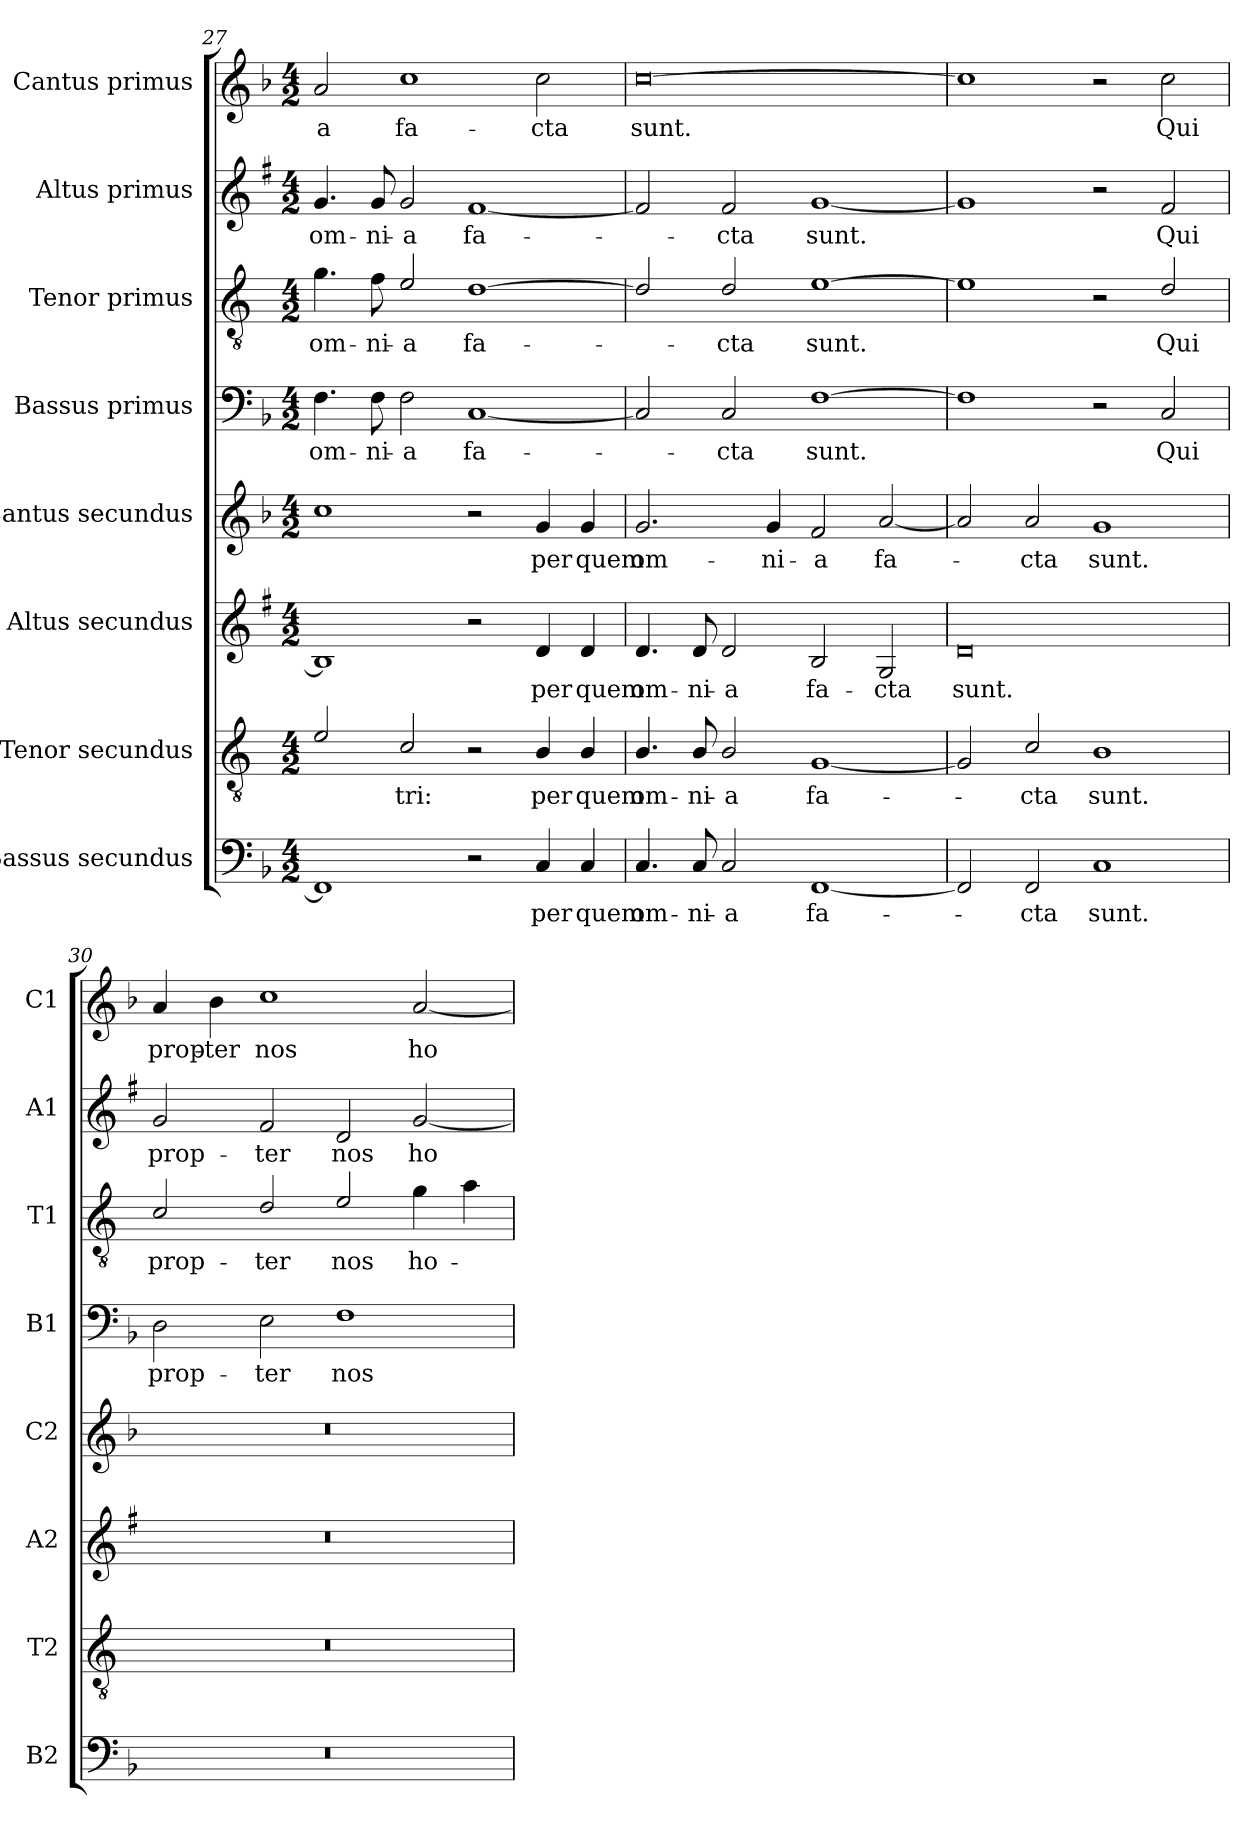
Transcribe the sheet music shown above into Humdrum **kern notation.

**kern	**text	**kern	**text	**kern	**text	**kern	**text	**kern	**text	**kern	**text	**kern	**text	**kern	**text
*part8	*part8	*part7	*part7	*part6	*part6	*part5	*part5	*part4	*part4	*part3	*part3	*part2	*part2	*part1	*part1
*staff8	*staff8	*staff7	*staff7	*staff6	*staff6	*staff5	*staff5	*staff4	*staff4	*staff3	*staff3	*staff2	*staff2	*staff1	*staff1
*I"Bassus secundus	*	*I"Tenor secundus	*	*I"Altus secundus	*	*I"Cantus secundus	*	*I"Bassus primus	*	*I"Tenor primus	*	*I"Altus primus	*	*I"Cantus primus	*
*I'B2	*	*I'T2	*	*I'A2	*	*I'C2	*	*I'B1	*	*I'T1	*	*I'A1	*	*I'C1	*
*clefF4	*	*clefGv2	*	*clefG2	*	*clefG2	*	*clefF4	*	*clefGv2	*	*clefG2	*	*clefG2	*
*	*	*ITrd4c7	*	*ITrd1c2	*	*	*	*	*	*ITrd4c7	*	*ITrd1c2	*	*	*
*k[b-]	*	*k[b-]	*	*k[b-]	*	*k[b-]	*	*k[b-]	*	*k[b-]	*	*k[b-]	*	*k[b-]	*
*F:	*	*F:	*	*F:	*	*F:	*	*F:	*	*F:	*	*F:	*	*F:	*
*M4/2	*	*M4/2	*	*M4/2	*	*M4/2	*	*M4/2	*	*M4/2	*	*M4/2	*	*M4/2	*
=27	=27	=27	=27	=27	=27	=27	=27	=27	=27	=27	=27	=27	=27	=27	=27
!	!	!	!	!	!	!	!	!	!LO:LY:b	!	!LO:LY:b	!	!LO:LY:b	!	!LO:LY:b
1FF]	.	2A/	.	1A]	.	1cc	.	4.F\	om-	4.c\	om-	4.f/	om-	2a/	-a
!	!	!	!	!	!	!	!	!	!LO:LY:b	!	!LO:LY:b	!	!LO:LY:b	!	!
.	.	.	.	.	.	.	.	8F\	-ni-	8B-\	-ni-	8f/	-ni-	.	.
!	!	!	!LO:LY:b	!	!	!	!	!	!LO:LY:b	!	!LO:LY:b	!	!LO:LY:b	!	!LO:LY:b
.	.	2F/	-tri:	.	.	.	.	2F\	-a	2A/	-a	2f/	-a	1cc	fa-
!	!	!	!	!	!	!	!	!	!LO:LY:b	!	!LO:LY:b	!	!LO:LY:b	!	!
2r	.	2r	.	2r	.	2r	.	[1C	fa-	[1G	fa-	[1e	fa-	.	.
!	!LO:LY:b	!	!LO:LY:b	!	!LO:LY:b	!	!LO:LY:b	!	!	!	!	!	!	!	!LO:LY:b
4C/	per	4E/	per	4c/	per	4g/	per	.	.	.	.	.	.	2cc\	-cta
!	!LO:LY:b	!	!LO:LY:b	!	!LO:LY:b	!	!LO:LY:b	!	!	!	!	!	!	!	!
4C/	quem	4E/	quem	4c/	quem	4g/	quem	.	.	.	.	.	.	.	.
=28	=28	=28	=28	=28	=28	=28	=28	=28	=28	=28	=28	=28	=28	=28	=28
!	!LO:LY:b	!	!LO:LY:b	!	!LO:LY:b	!	!LO:LY:b	!	!	!	!	!	!	!	!LO:LY:b
4.C/	om-	4.E/	om-	4.c/	om-	2.g/	om-	2C/]	.	2G/]	.	2e/]	.	[0cc	sunt.
!	!LO:LY:b	!	!LO:LY:b	!	!LO:LY:b	!	!	!	!	!	!	!	!	!	!
8C/	-ni-	8E/	-ni-	8c/	-ni-	.	.	.	.	.	.	.	.	.	.
!	!LO:LY:b	!	!LO:LY:b	!	!LO:LY:b	!	!	!	!LO:LY:b	!	!LO:LY:b	!	!LO:LY:b	!	!
2C/	-a	2E/	-a	2c/	-a	.	.	2C/	-cta	2G/	-cta	2e/	-cta	.	.
!	!	!	!	!	!	!	!LO:LY:b	!	!	!	!	!	!	!	!
.	.	.	.	.	.	4g/	-ni-	.	.	.	.	.	.	.	.
!	!LO:LY:b	!	!LO:LY:b	!	!LO:LY:b	!	!LO:LY:b	!	!LO:LY:b	!	!LO:LY:b	!	!LO:LY:b	!	!
[1FF	fa-	[1C	fa-	2A/	fa-	2f/	-a	[1F	sunt.	[1A	sunt.	[1f	sunt.	.	.
!	!	!	!	!	!LO:LY:b	!	!LO:LY:b	!	!	!	!	!	!	!	!
.	.	.	.	2F/	-cta	[2a/	fa-	.	.	.	.	.	.	.	.
!!LO:LB:g=z
=29	=29	=29	=29	=29	=29	=29	=29	=29	=29	=29	=29	=29	=29	=29	=29
!	!	!	!	!	!LO:LY:b	!	!	!	!	!	!	!	!	!	!
2FF/]	.	2C/]	.	0c	sunt.	2a/]	.	1F]	.	1A]	.	1f]	.	1cc]	.
!	!LO:LY:b	!	!LO:LY:b	!	!	!	!LO:LY:b	!	!	!	!	!	!	!	!
2FF/	-cta	2F/	-cta	.	.	2a/	-cta	.	.	.	.	.	.	.	.
!	!LO:LY:b	!	!LO:LY:b	!	!	!	!LO:LY:b	!	!	!	!	!	!	!	!
1C	sunt.	1E	sunt.	.	.	1g	sunt.	2r	.	2r	.	2r	.	2r	.
!	!	!	!	!	!	!	!	!	!LO:LY:b	!	!LO:LY:b	!	!LO:LY:b	!	!LO:LY:b
.	.	.	.	.	.	.	.	2C/	Qui	2G/	Qui	2e/	Qui	2cc\	Qui
=30	=30	=30	=30	=30	=30	=30	=30	=30	=30	=30	=30	=30	=30	=30	=30
!	!	!	!	!	!	!	!	!	!LO:LY:b	!	!LO:LY:b	!	!LO:LY:b	!	!LO:LY:b
0r	.	0r	.	0r	.	0r	.	2D\	prop-	2F/	prop-	2f/	prop-	4a/	prop-
!	!	!	!	!	!	!	!	!	!	!	!	!	!	!	!LO:LY:b
.	.	.	.	.	.	.	.	.	.	.	.	.	.	4b-\	-ter
!	!	!	!	!	!	!	!	!	!LO:LY:b	!	!LO:LY:b	!	!LO:LY:b	!	!LO:LY:b
.	.	.	.	.	.	.	.	2E\	-ter	2G/	-ter	2e/	-ter	1cc	nos
!	!	!	!	!	!	!	!	!	!LO:LY:b	!	!LO:LY:b	!	!LO:LY:b	!	!
.	.	.	.	.	.	.	.	1F	nos	2A/	nos	2c/	nos	.	.
!	!	!	!	!	!	!	!	!	!	!	!LO:LY:b	!	!LO:LY:b	!	!LO:LY:b
.	.	.	.	.	.	.	.	.	.	4c\	ho-	[2f/	ho-	[2a/	ho-
.	.	.	.	.	.	.	.	.	.	4d\	.	.	.	.	.
=	=	=	=	=	=	=	=	=	=	=	=	=	=	=	=
*-	*-	*-	*-	*-	*-	*-	*-	*-	*-	*-	*-	*-	*-	*-	*-
